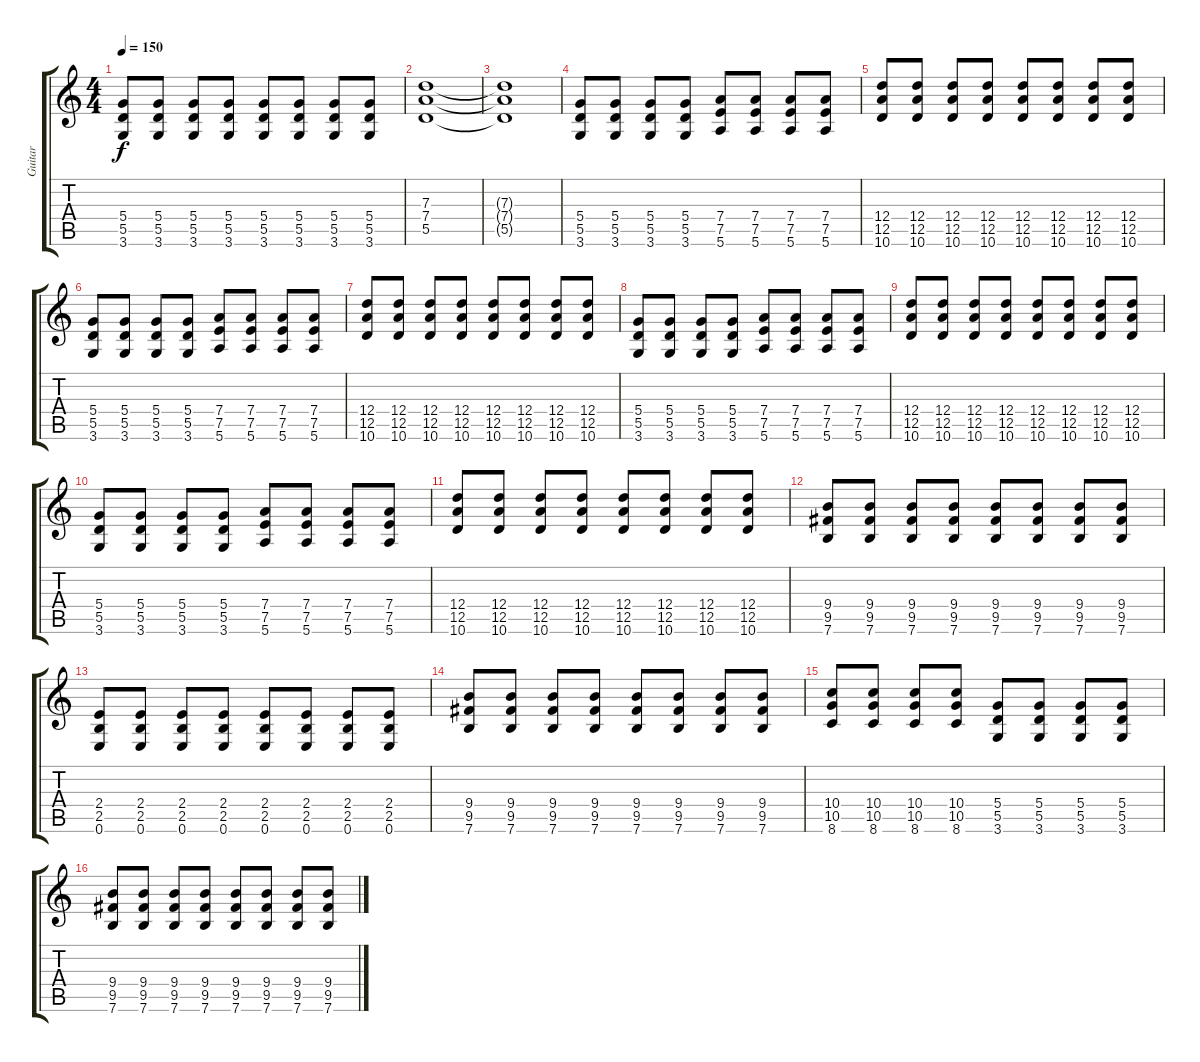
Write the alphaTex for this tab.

\track ("Guitar" "Guitar") {instrument overdrivenguitar}
\staff {score tabs}
\tuning (E4 B3 G3 D3 A2 E2) {hide}
\ts (4 4)
\tempo 150
\clef g2
\ks c
(5.4 5.5 3.6).8{dy f} (5.4 5.5 3.6).8 (5.4 5.5 3.6).8 (5.4 5.5 3.6).8 (5.4 5.5 3.6).8 (5.4 5.5 3.6).8 (5.4 5.5 3.6).8 (5.4 5.5 3.6).8 |
(7.3 7.4 5.5).1 |
(7.3{t} 7.4{t} 5.5{t}).1 |
(5.4 5.5 3.6).8 (5.4 5.5 3.6).8 (5.4 5.5 3.6).8 (5.4 5.5 3.6).8 (7.4 7.5 5.6).8 (7.4 7.5 5.6).8 (7.4 7.5 5.6).8 (7.4 7.5 5.6).8 |
(12.4 12.5 10.6).8 (12.4 12.5 10.6).8 (12.4 12.5 10.6).8 (12.4 12.5 10.6).8 (12.4 12.5 10.6).8 (12.4 12.5 10.6).8 (12.4 12.5 10.6).8 (12.4 12.5 10.6).8 |
(5.4 5.5 3.6).8 (5.4 5.5 3.6).8 (5.4 5.5 3.6).8 (5.4 5.5 3.6).8 (7.4 7.5 5.6).8 (7.4 7.5 5.6).8 (7.4 7.5 5.6).8 (7.4 7.5 5.6).8 |
(12.4 12.5 10.6).8 (12.4 12.5 10.6).8 (12.4 12.5 10.6).8 (12.4 12.5 10.6).8 (12.4 12.5 10.6).8 (12.4 12.5 10.6).8 (12.4 12.5 10.6).8 (12.4 12.5 10.6).8 |
(5.4 5.5 3.6).8 (5.4 5.5 3.6).8 (5.4 5.5 3.6).8 (5.4 5.5 3.6).8 (7.4 7.5 5.6).8 (7.4 7.5 5.6).8 (7.4 7.5 5.6).8 (7.4 7.5 5.6).8 |
(12.4 12.5 10.6).8 (12.4 12.5 10.6).8 (12.4 12.5 10.6).8 (12.4 12.5 10.6).8 (12.4 12.5 10.6).8 (12.4 12.5 10.6).8 (12.4 12.5 10.6).8 (12.4 12.5 10.6).8 |
(5.4 5.5 3.6).8 (5.4 5.5 3.6).8 (5.4 5.5 3.6).8 (5.4 5.5 3.6).8 (7.4 7.5 5.6).8 (7.4 7.5 5.6).8 (7.4 7.5 5.6).8 (7.4 7.5 5.6).8 |
(12.4 12.5 10.6).8 (12.4 12.5 10.6).8 (12.4 12.5 10.6).8 (12.4 12.5 10.6).8 (12.4 12.5 10.6).8 (12.4 12.5 10.6).8 (12.4 12.5 10.6).8 (12.4 12.5 10.6).8 |
(9.4 9.5 7.6).8 (9.4 9.5 7.6).8 (9.4 9.5 7.6).8 (9.4 9.5 7.6).8 (9.4 9.5 7.6).8 (9.4 9.5 7.6).8 (9.4 9.5 7.6).8 (9.4 9.5 7.6).8 |
(2.4 2.5 0.6).8 (2.4 2.5 0.6).8 (2.4 2.5 0.6).8 (2.4 2.5 0.6).8 (2.4 2.5 0.6).8 (2.4 2.5 0.6).8 (2.4 2.5 0.6).8 (2.4 2.5 0.6).8 |
(9.4 9.5 7.6).8 (9.4 9.5 7.6).8 (9.4 9.5 7.6).8 (9.4 9.5 7.6).8 (9.4 9.5 7.6).8 (9.4 9.5 7.6).8 (9.4 9.5 7.6).8 (9.4 9.5 7.6).8 |
(10.4 10.5 8.6).8 (10.4 10.5 8.6).8 (10.4 10.5 8.6).8 (10.4 10.5 8.6).8 (5.4 5.5 3.6).8 (5.4 5.5 3.6).8 (5.4 5.5 3.6).8 (5.4 5.5 3.6).8 |
(9.4 9.5 7.6).8 (9.4 9.5 7.6).8 (9.4 9.5 7.6).8 (9.4 9.5 7.6).8 (9.4 9.5 7.6).8 (9.4 9.5 7.6).8 (9.4 9.5 7.6).8 (9.4 9.5 7.6).8
